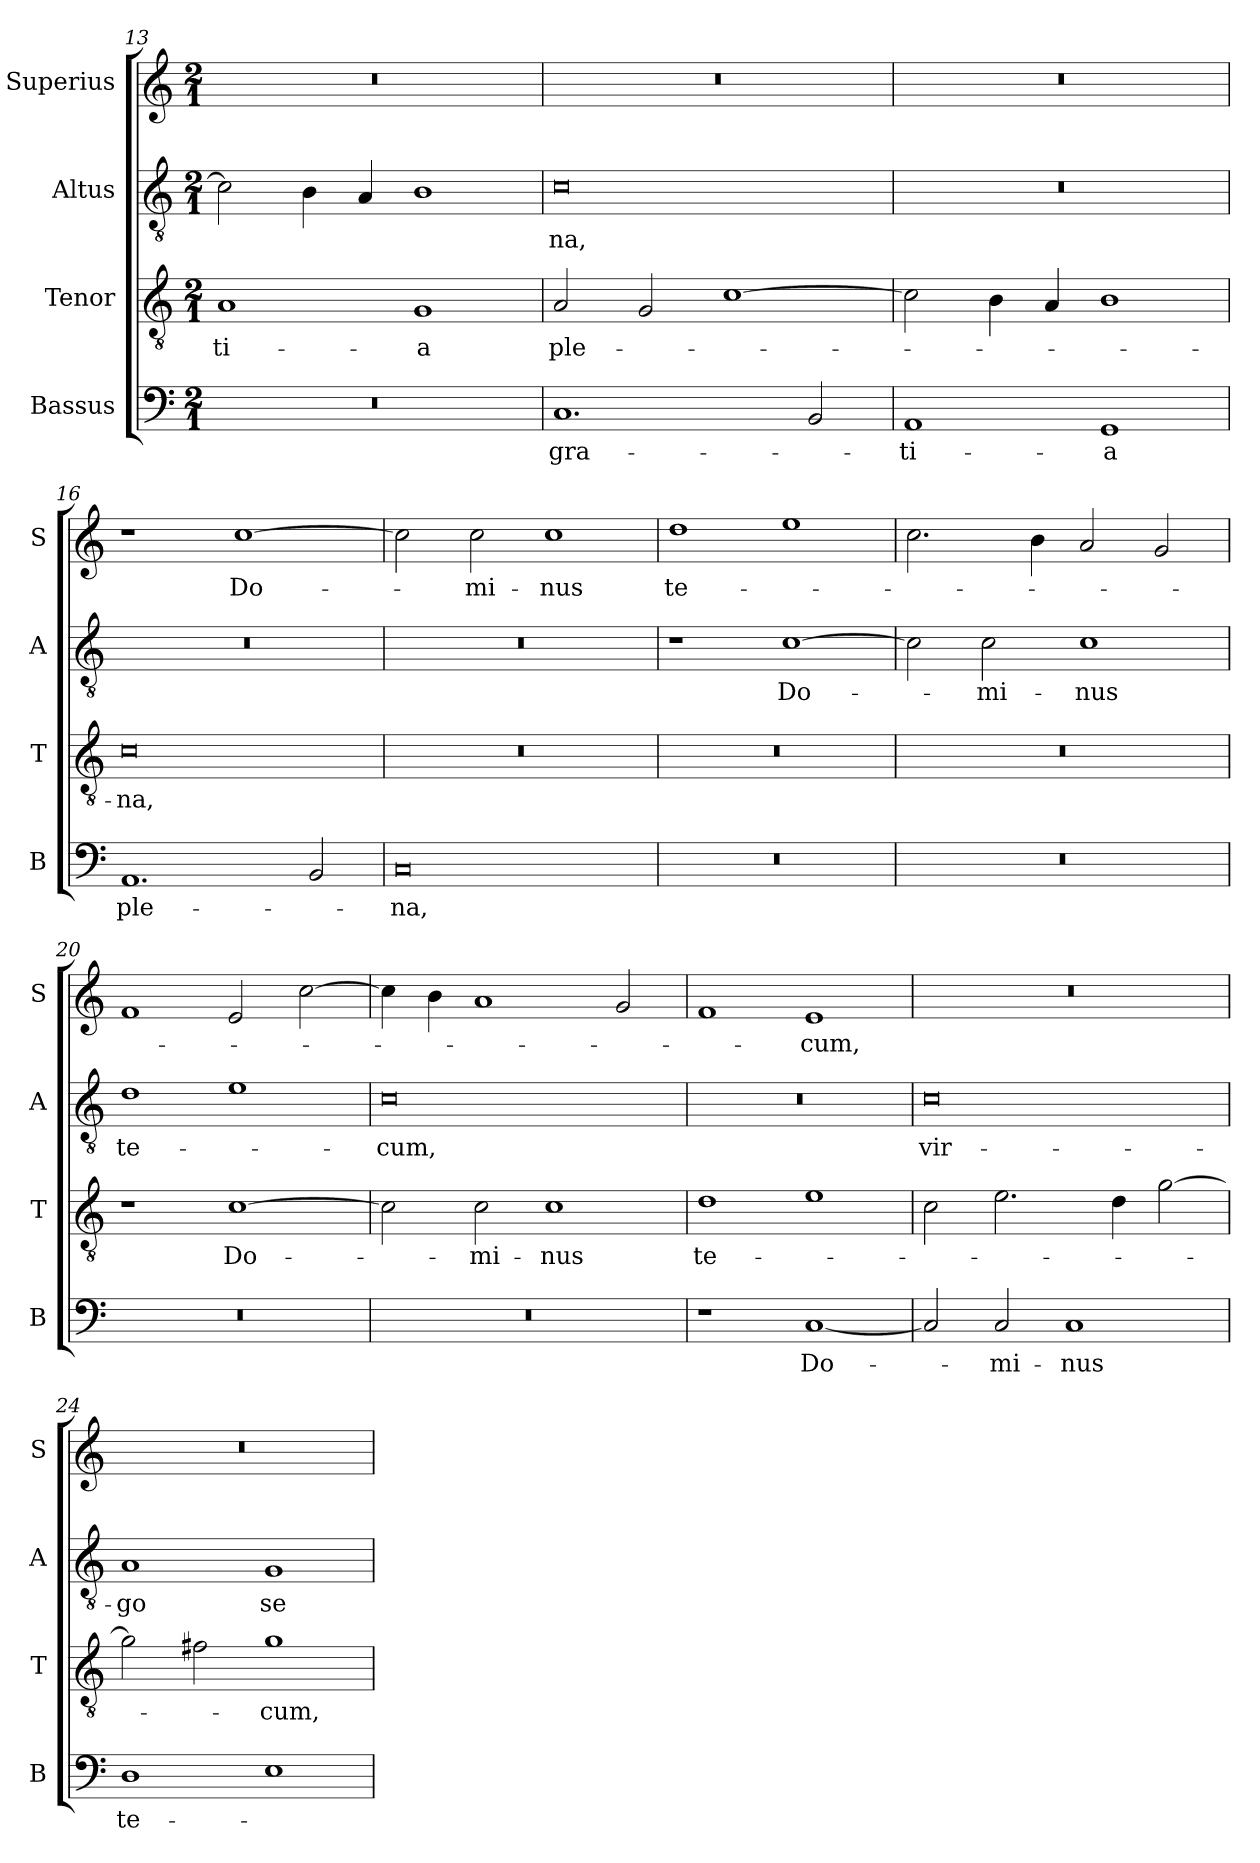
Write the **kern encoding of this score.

**kern	**text	**kern	**text	**kern	**text	**kern	**text
*part4	*part4	*part3	*part3	*part2	*part2	*part1	*part1
*staff4	*staff4	*staff3	*staff3	*staff2	*staff2	*staff1	*staff1
*I"Bassus	*	*I"Tenor	*	*I"Altus	*	*I"Superius	*
*I'B	*	*I'T	*	*I'A	*	*I'S	*
*clefF4	*	*clefGv2	*	*clefGv2	*	*clefG2	*
*k[]	*	*k[]	*	*k[]	*	*k[]	*
*M2/1	*	*M2/1	*	*M2/1	*	*M2/1	*
=13	=13	=13	=13	=13	=13	=13	=13
0r	.	1A	-ti-	2c\]	.	0r	.
.	.	.	.	4B\	.	.	.
.	.	.	.	4A/	.	.	.
.	.	1G	-a	1B	.	.	.
=14	=14	=14	=14	=14	=14	=14	=14
1.C	gra-	2A/	ple-	0c	-na,	0r	.
.	.	2G/	.	.	.	.	.
.	.	[1c	.	.	.	.	.
2BB/	.	.	.	.	.	.	.
=15	=15	=15	=15	=15	=15	=15	=15
1AA	-ti-	2c\]	.	0r	.	0r	.
.	.	4B\	.	.	.	.	.
.	.	4A/	.	.	.	.	.
1GG	-a	1B	.	.	.	.	.
=16	=16	=16	=16	=16	=16	=16	=16
1.AA	ple-	0c	-na,	0r	.	1r	.
.	.	.	.	.	.	[1cc	Do-
2BB/	.	.	.	.	.	.	.
=17	=17	=17	=17	=17	=17	=17	=17
0C	-na,	0r	.	0r	.	2cc\]	.
.	.	.	.	.	.	2cc\	-mi-
.	.	.	.	.	.	1cc	-nus
=18	=18	=18	=18	=18	=18	=18	=18
0r	.	0r	.	1r	.	1dd	te-
.	.	.	.	[1c	Do-	1ee	.
=19	=19	=19	=19	=19	=19	=19	=19
0r	.	0r	.	2c\]	.	2.cc\	.
.	.	.	.	2c\	-mi-	.	.
.	.	.	.	.	.	4b\	.
.	.	.	.	1c	-nus	2a/	.
.	.	.	.	.	.	2g/	.
=20	=20	=20	=20	=20	=20	=20	=20
0r	.	1r	.	1d	te-	1f	.
.	.	[1c	Do-	1e	.	2e/	.
.	.	.	.	.	.	[2cc\	.
=21	=21	=21	=21	=21	=21	=21	=21
0r	.	2c\]	.	0c	-cum,	4cc\]	.
.	.	.	.	.	.	4b\	.
.	.	2c\	-mi-	.	.	1a	.
.	.	1c	-nus	.	.	.	.
.	.	.	.	.	.	2g/	.
=22	=22	=22	=22	=22	=22	=22	=22
1r	.	1d	te-	0r	.	1f	.
[1C	Do-	1e	.	.	.	1e	-cum,
=23	=23	=23	=23	=23	=23	=23	=23
2C/]	.	2c\	.	0c	vir-	0r	.
2C/	-mi-	2.e\	.	.	.	.	.
1C	-nus	.	.	.	.	.	.
.	.	4d\	.	.	.	.	.
.	.	[2g\	.	.	.	.	.
=24	=24	=24	=24	=24	=24	=24	=24
1D	te-	2g\]	.	1A	-go	0r	.
.	.	2f#X\	.	.	.	.	.
1E	.	1g	-cum,	1G	se-	.	.
=	=	=	=	=	=	=	=
*-	*-	*-	*-	*-	*-	*-	*-
